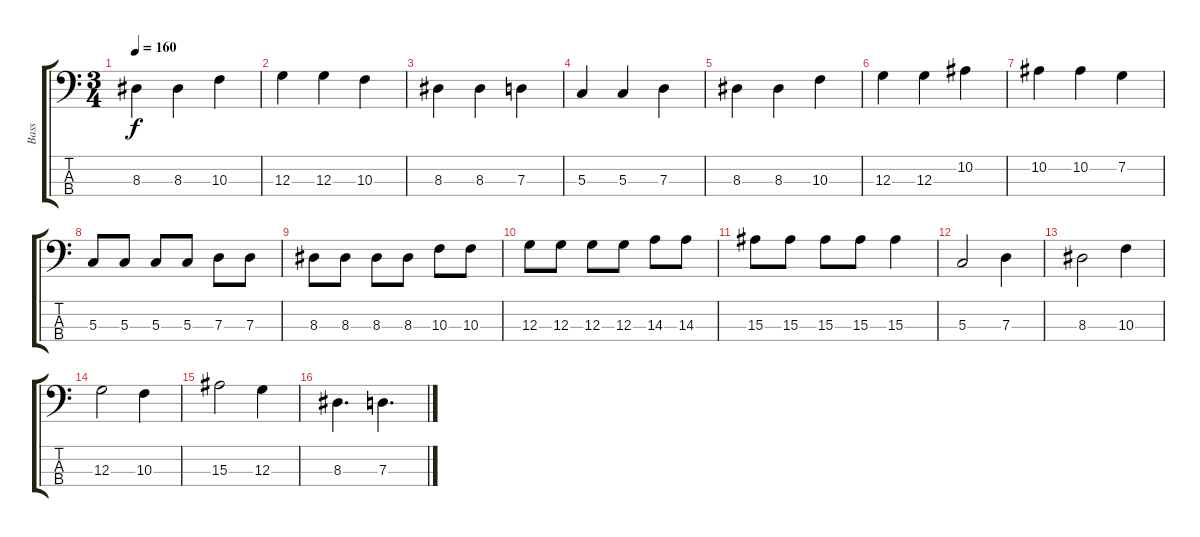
\track ("Bass" "Bass") {instrument electricbassfinger}
\staff {score tabs}
\tuning (F2 C2 G1 D1) {hide}
\ts (3 4)
\tempo 160
\clef f4
\ks c
8.3.4{dy f} 8.3.4 10.3.4 |
12.3.4 12.3.4 10.3.4 |
8.3.4 8.3.4 7.3.4 |
5.3.4 5.3.4 7.3.4 |
8.3.4 8.3.4 10.3.4 |
12.3.4 12.3.4 10.2.4 |
10.2.4 10.2.4 7.2.4 |
5.3.8 5.3.8 5.3.8 5.3.8 7.3.8 7.3.8 |
8.3.8 8.3.8 8.3.8 8.3.8 10.3.8 10.3.8 |
12.3.8 12.3.8 12.3.8 12.3.8 14.3.8 14.3.8 |
15.3.8 15.3.8 15.3.8 15.3.8 15.3.4 |
5.3.2 7.3.4 |
8.3.2 10.3.4 |
12.3.2 10.3.4 |
15.3.2 12.3.4 |
8.3.4{d} 7.3.4{d}
